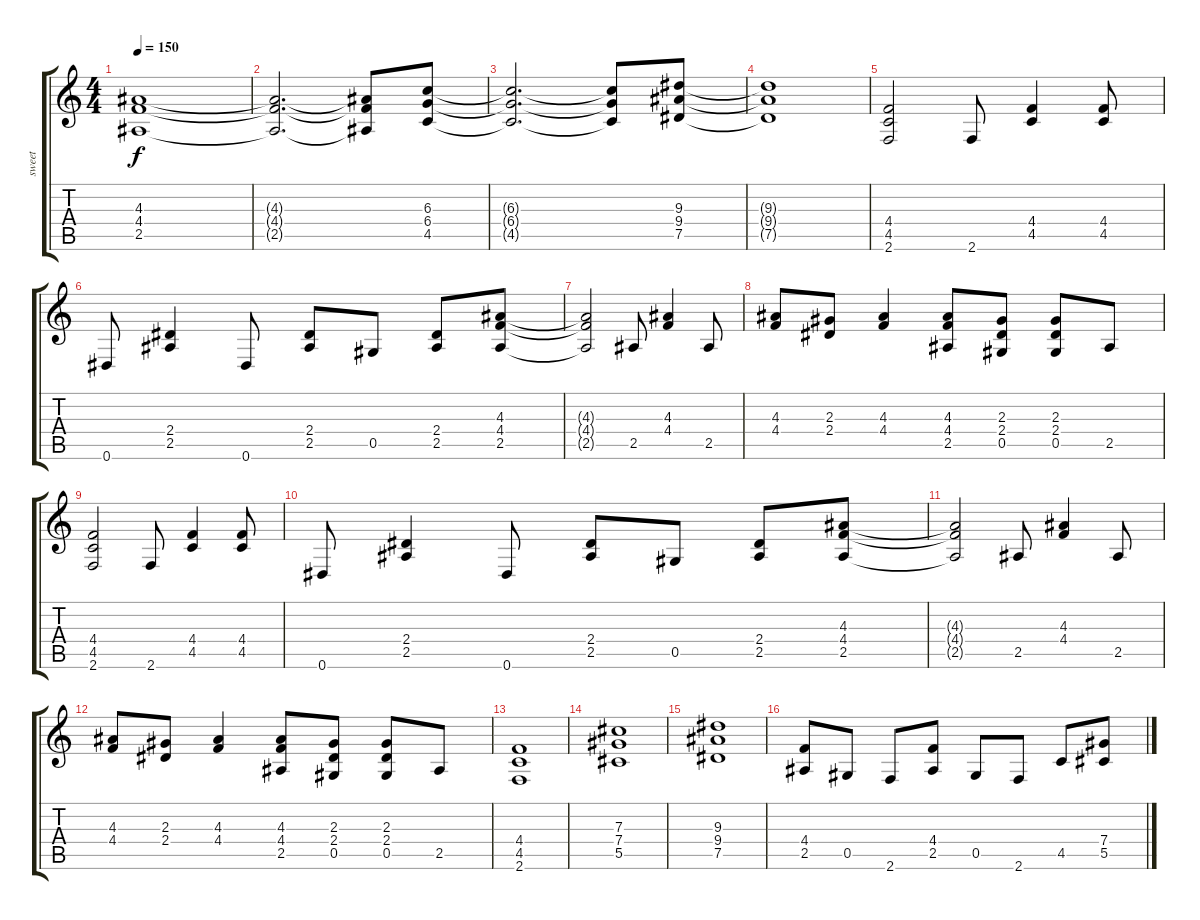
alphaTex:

\track ("sweet" "sweet") {instrument distortionguitar}
\staff {score tabs}
\tuning (Eb4 Bb3 Gb3 Db3 Ab2 Eb2) {hide}
\ts (4 4)
\tempo 150
\clef g2
\ks c
(4.3 4.4 2.5).1{dy f} |
(4.3{t} 4.4{t} 2.5{t}).2{d} (4.3{t} 4.4{t} 2.5{t}).8 (6.3 6.4 4.5).8 |
(6.3{t} 6.4{t} 4.5{t}).2{d} (6.3{t} 6.4{t} 4.5{t}).8 (9.3 9.4 7.5).8 |
(9.3{t} 9.4{t} 7.5{t}).1 |
(4.4 4.5 2.6).2 2.6.8 (4.4 4.5).4 (4.4 4.5).8 |
0.6.8 (2.4 2.5).4 0.6.8 (2.4 2.5).8 0.5.8 (2.4 2.5).8 (4.3 4.4 2.5).8 |
(4.3{t} 4.4{t} 2.5{t}).2 2.5.8 (4.3 4.4).4 2.5.8 |
(4.3 4.4).8 (2.3 2.4).8 (4.3 4.4).4 (4.3 4.4 2.5).8 (2.3 2.4 0.5).8 (2.3 2.4 0.5).8 2.5.8 |
(4.4 4.5 2.6).2 2.6.8 (4.4 4.5).4 (4.4 4.5).8 |
0.6.8 (2.4 2.5).4 0.6.8 (2.4 2.5).8 0.5.8 (2.4 2.5).8 (4.3 4.4 2.5).8 |
(4.3{t} 4.4{t} 2.5{t}).2 2.5.8 (4.3 4.4).4 2.5.8 |
(4.3 4.4).8 (2.3 2.4).8 (4.3 4.4).4 (4.3 4.4 2.5).8 (2.3 2.4 0.5).8 (2.3 2.4 0.5).8 2.5.8 |
(4.4 4.5 2.6).1 |
(7.3 7.4 5.5).1 |
(9.3 9.4 7.5).1 |
(4.4 2.5).8 0.5.8 2.6.8 (4.4 2.5).8 0.5.8 2.6.8 4.5.8 (7.4 5.5).8
